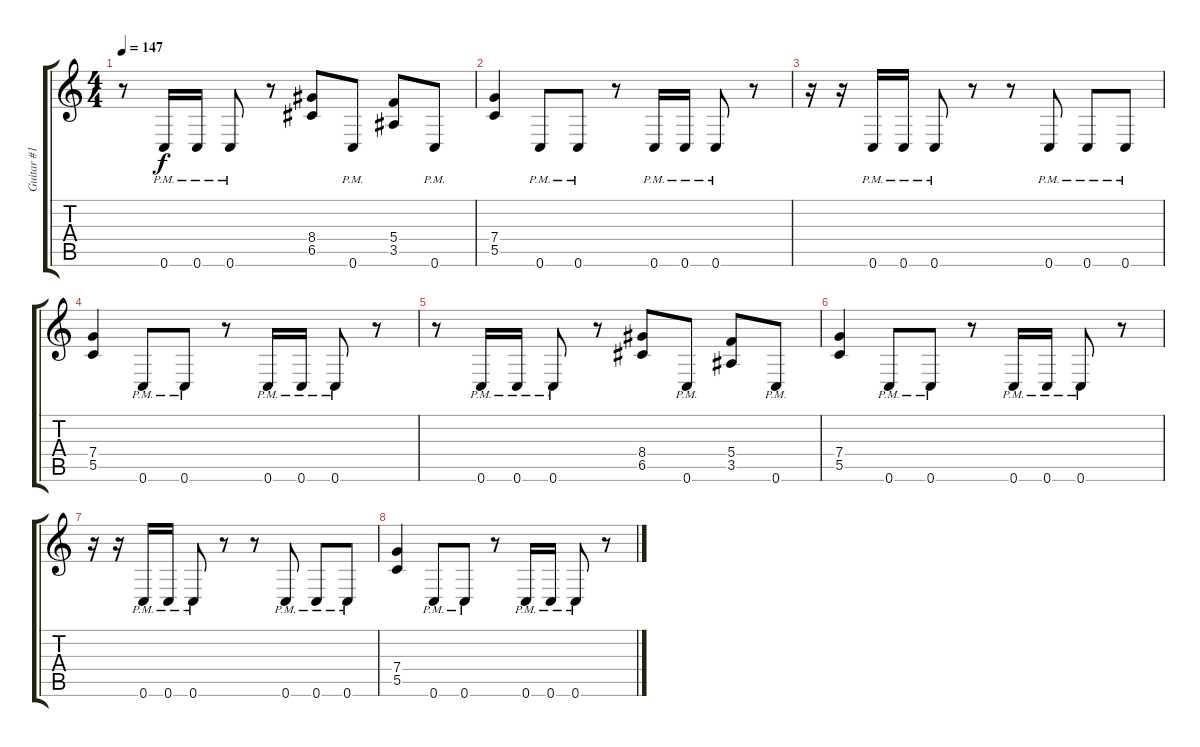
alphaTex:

\track ("Guitar #1" "Guitar #1") {instrument distortionguitar}
\staff {score tabs}
\tuning (D4 A3 F3 C3 G2 C2) {hide}
\ts (4 4)
\tempo 147
\clef g2
\ks c
r.8{dy f} 0.6{pm}.16 0.6{pm}.16 0.6{pm}.8 r.8 (8.4 6.5).8 0.6{pm}.8 (5.4 3.5).8 0.6{pm}.8 |
(7.4 5.5).4 0.6{pm}.8 0.6{pm}.8 r.8 0.6{pm}.16 0.6{pm}.16 0.6{pm}.8 r.8 |
r.16 r.16 0.6{pm}.16 0.6{pm}.16 0.6{pm}.8 r.8 r.8 0.6{pm}.8 0.6{pm}.8 0.6{pm}.8 |
(7.4 5.5).4 0.6{pm}.8 0.6{pm}.8 r.8 0.6{pm}.16 0.6{pm}.16 0.6{pm}.8 r.8 |
r.8 0.6{pm}.16 0.6{pm}.16 0.6{pm}.8 r.8 (8.4 6.5).8 0.6{pm}.8 (5.4 3.5).8 0.6{pm}.8 |
(7.4 5.5).4 0.6{pm}.8 0.6{pm}.8 r.8 0.6{pm}.16 0.6{pm}.16 0.6{pm}.8 r.8 |
r.16 r.16 0.6{pm}.16 0.6{pm}.16 0.6{pm}.8 r.8 r.8 0.6{pm}.8 0.6{pm}.8 0.6{pm}.8 |
(7.4 5.5).4 0.6{pm}.8 0.6{pm}.8 r.8 0.6{pm}.16 0.6{pm}.16 0.6{pm}.8 r.8
